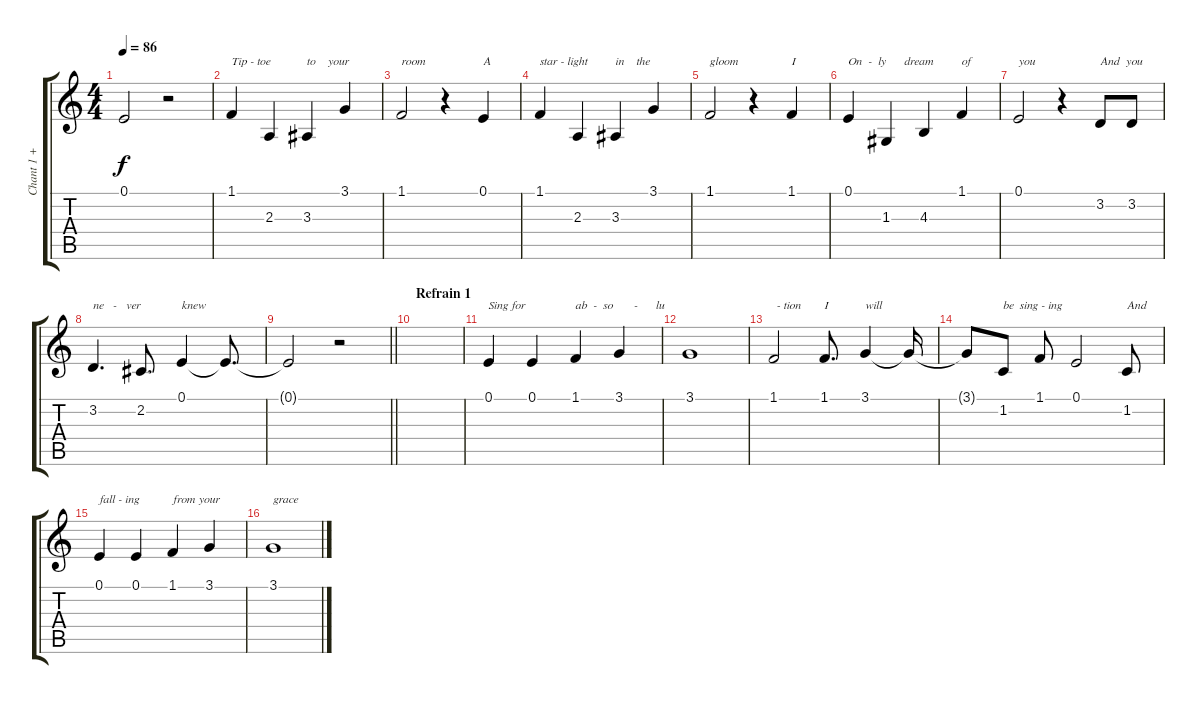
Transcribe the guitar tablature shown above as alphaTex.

\track ("Chant 1 + Paroles [Matthew Bellamy]" "Chant 1 + ") {instrument synthbrass1}
\staff {score tabs}
\tuning (E4 B3 G3 D3 A2 E2) {hide}
\ts (4 4)
\tempo 86
\clef g2
\ks c
0.1{t}.2{dy f} r.2 |
1.1.4{txt "Tip - toe"} 2.3.4 3.3.4{txt "to    your"} 3.1.4 |
1.1.2{txt "room"} r.4 0.1.4{txt "A"} |
1.1.4{txt "star - light"} 2.3.4 3.3.4{txt "in    the"} 3.1.4 |
1.1.2{txt "gloom"} r.4 1.1.4{txt "I"} |
0.1.4{txt "On  -  ly"} 1.3.4{txt "      dream"} 4.3.4 1.1.4{txt "of"} |
0.1.2{txt "you"} r.4 3.2.8{txt "And  you"} 3.2.8 |
3.2.4{d txt "ne   -   ver"} 2.2.8{d} 0.1.4{txt "knew"} 0.1{t}.8{d} |
\barLineRight lightlight
0.1{t}.2 r.2 |
\section ("" "Refrain 1")
|
0.1.4{txt "Sing for"} 0.1.4 1.1.4{txt "ab  -  so       -      lu"} 3.1.4 |
3.1.1 |
1.1.2{txt " - tion"} 1.1.8{d txt "I"} 3.1.4{txt "will"} 3.1{t}.16 |
3.1{t}.8 1.2.8{txt "be  sing - ing"} 1.1.8 0.1.2 1.2.8{txt "And"} |
0.1.4{txt "fall - ing"} 0.1.4 1.1.4{txt "from your"} 3.1.4 |
3.1.1{txt "grace"}
